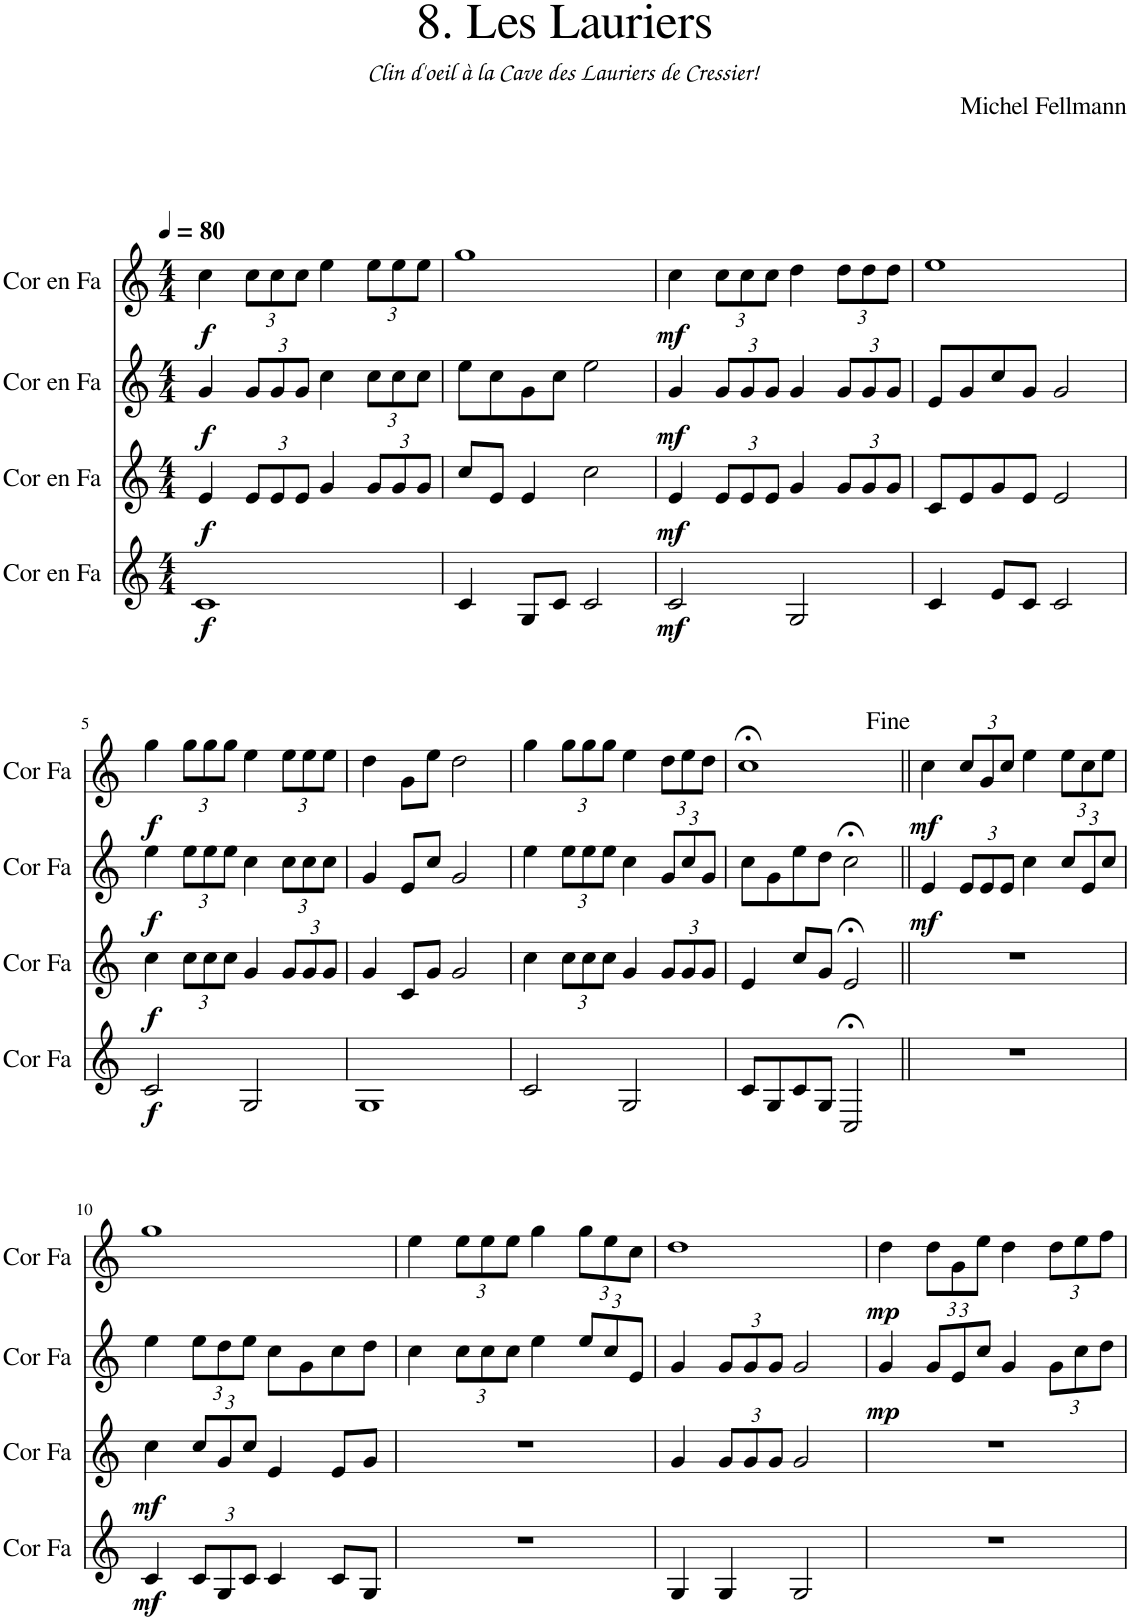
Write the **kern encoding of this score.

**kern	**dynam	**kern	**dynam	**kern	**dynam	**kern	**dynam
*part4	*part4	*part3	*part3	*part2	*part2	*part1	*part1
*staff4	*staff4	*staff3	*staff3	*staff2	*staff2	*staff1	*staff1
*I"Cor en Fa	*	*I"Cor en Fa	*	*I"Cor en Fa	*	*I"Cor en Fa	*
*I'Cor Fa	*	*I'Cor Fa	*	*I'Cor Fa	*	*I'Cor Fa	*
*clefG2	*	*clefG2	*	*clefG2	*	*clefG2	*
*Trd4c7	*	*Trd4c7	*	*Trd4c7	*	*Trd4c7	*
*k[]	*	*k[]	*	*k[]	*	*k[]	*
*M4/4	*	*M4/4	*	*M4/4	*	*M4/4	*
*MM80	*	*MM80	*	*MM80	*	*MM80	*
=1	=1	=1	=1	=1	=1	=1	=1
!	!LO:DY:b	!	!LO:DY:b	!	!LO:DY:b	!	!LO:DY:b
1c	f	4e/	f	4g/	f	4cc\	f
*	*	*Xbrackettup	*	*Xbrackettup	*	*Xbrackettup	*
.	.	12e/L	.	12g/L	.	12cc\L	.
.	.	12e/	.	12g/	.	12cc\	.
.	.	12e/J	.	12g/J	.	12cc\J	.
.	.	4g/	.	4cc\	.	4ee\	.
.	.	12g/L	.	12cc\L	.	12ee\L	.
.	.	12g/	.	12cc\	.	12ee\	.
.	.	12g/J	.	12cc\J	.	12ee\J	.
=2	=2	=2	=2	=2	=2	=2	=2
4c/	.	8cc/L	.	8ee\L	.	1gg	.
.	.	8e/J	.	8cc\	.	.	.
8G/L	.	4e/	.	8g\	.	.	.
8c/J	.	.	.	8cc\J	.	.	.
2c/	.	2cc\	.	2ee\	.	.	.
=3	=3	=3	=3	=3	=3	=3	=3
!	!LO:DY:b	!	!LO:DY:b	!	!LO:DY:b	!	!LO:DY:b
2c/	mf	4e/	mf	4g/	mf	4cc\	mf
.	.	12e/L	.	12g/L	.	12cc\L	.
.	.	12e/	.	12g/	.	12cc\	.
.	.	12e/J	.	12g/J	.	12cc\J	.
2G/	.	4g/	.	4g/	.	4dd\	.
.	.	12g/L	.	12g/L	.	12dd\L	.
.	.	12g/	.	12g/	.	12dd\	.
.	.	12g/J	.	12g/J	.	12dd\J	.
=4	=4	=4	=4	=4	=4	=4	=4
4c/	.	8c/L	.	8e/L	.	1ee	.
.	.	8e/	.	8g/	.	.	.
8e/L	.	8g/	.	8cc/	.	.	.
8c/J	.	8e/J	.	8g/J	.	.	.
2c/	.	2e/	.	2g/	.	.	.
!!LO:LB:g=z
=5	=5	=5	=5	=5	=5	=5	=5
!	!LO:DY:b	!	!LO:DY:b	!	!LO:DY:b	!	!LO:DY:b
2c/	f	4cc\	f	4ee\	f	4gg\	f
.	.	12cc\L	.	12ee\L	.	12gg\L	.
.	.	12cc\	.	12ee\	.	12gg\	.
.	.	12cc\J	.	12ee\J	.	12gg\J	.
2G/	.	4g/	.	4cc\	.	4ee\	.
.	.	12g/L	.	12cc\L	.	12ee\L	.
.	.	12g/	.	12cc\	.	12ee\	.
.	.	12g/J	.	12cc\J	.	12ee\J	.
=6	=6	=6	=6	=6	=6	=6	=6
1G	.	4g/	.	4g/	.	4dd\	.
.	.	8c/L	.	8e/L	.	8g\L	.
.	.	8g/J	.	8cc/J	.	8ee\J	.
.	.	2g/	.	2g/	.	2dd\	.
=7	=7	=7	=7	=7	=7	=7	=7
2c/	.	4cc\	.	4ee\	.	4gg\	.
.	.	12cc\L	.	12ee\L	.	12gg\L	.
.	.	12cc\	.	12ee\	.	12gg\	.
.	.	12cc\J	.	12ee\J	.	12gg\J	.
2G/	.	4g/	.	4cc\	.	4ee\	.
.	.	12g/L	.	12g/L	.	12dd\L	.
.	.	12g/	.	12cc/	.	12ee\	.
.	.	12g/J	.	12g/J	.	12dd\J	.
=8	=8	=8	=8	=8	=8	=8	=8
8c/L	.	4e/	.	8cc\L	.	1cc;<	.
8G/	.	.	.	8g\	.	.	.
8c/	.	8cc/L	.	8ee\	.	.	.
8G/J	.	8g/J	.	8dd\J	.	.	.
2C;</	.	2e;</	.	2cc;<\	.	.	.
=9||	=9||	=9||	=9||	=9||	=9||	=9||	=9||
!	!	!	!	!	!LO:DY:b	!	!LO:DY:b
1r	.	1r	.	4e/	mf	4cc\	mf
.	.	.	.	12e/L	.	12cc/L	.
.	.	.	.	12e/	.	12g/	.
.	.	.	.	12e/J	.	12cc/J	.
.	.	.	.	4cc\	.	4ee\	.
.	.	.	.	12cc/L	.	12ee\L	.
.	.	.	.	12e/	.	12cc\	.
.	.	.	.	12cc/J	.	12ee\J	.
!!LO:LB:g=z
=10	=10	=10	=10	=10	=10	=10	=10
!	!LO:DY:b	!	!LO:DY:b	!	!	!	!
4c/	mf	4cc\	mf	4ee\	.	1gg	.
*Xbrackettup	*	*	*	*	*	*	*
12c/L	.	12cc/L	.	12ee\L	.	.	.
12G/	.	12g/	.	12dd\	.	.	.
12c/J	.	12cc/J	.	12ee\J	.	.	.
4c/	.	4e/	.	8cc\L	.	.	.
.	.	.	.	8g\	.	.	.
8c/L	.	8e/L	.	8cc\	.	.	.
8G/J	.	8g/J	.	8dd\J	.	.	.
=11	=11	=11	=11	=11	=11	=11	=11
1r	.	1r	.	4cc\	.	4ee\	.
.	.	.	.	12cc\L	.	12ee\L	.
.	.	.	.	12cc\	.	12ee\	.
.	.	.	.	12cc\J	.	12ee\J	.
.	.	.	.	4ee\	.	4gg\	.
.	.	.	.	12ee/L	.	12gg\L	.
.	.	.	.	12cc/	.	12ee\	.
.	.	.	.	12e/J	.	12cc\J	.
=12	=12	=12	=12	=12	=12	=12	=12
4G/	.	4g/	.	4g/	.	1dd	.
4G/	.	12g/L	.	12g/L	.	.	.
.	.	12g/	.	12g/	.	.	.
.	.	12g/J	.	12g/J	.	.	.
2G/	.	2g/	.	2g/	.	.	.
=13	=13	=13	=13	=13	=13	=13	=13
!	!	!	!	!	!LO:DY:b	!	!LO:DY:b
1r	.	1r	.	4g/	mp	4dd\	mp
.	.	.	.	12g/L	.	12dd\L	.
.	.	.	.	12e/	.	12g\	.
.	.	.	.	12cc/J	.	12ee\J	.
.	.	.	.	4g/	.	4dd\	.
.	.	.	.	12g\L	.	12dd\L	.
.	.	.	.	12cc\	.	12ee\	.
.	.	.	.	12dd\J	.	12ff\J	.
=	=	=	=	=	=	=	=
*-	*-	*-	*-	*-	*-	*-	*-
